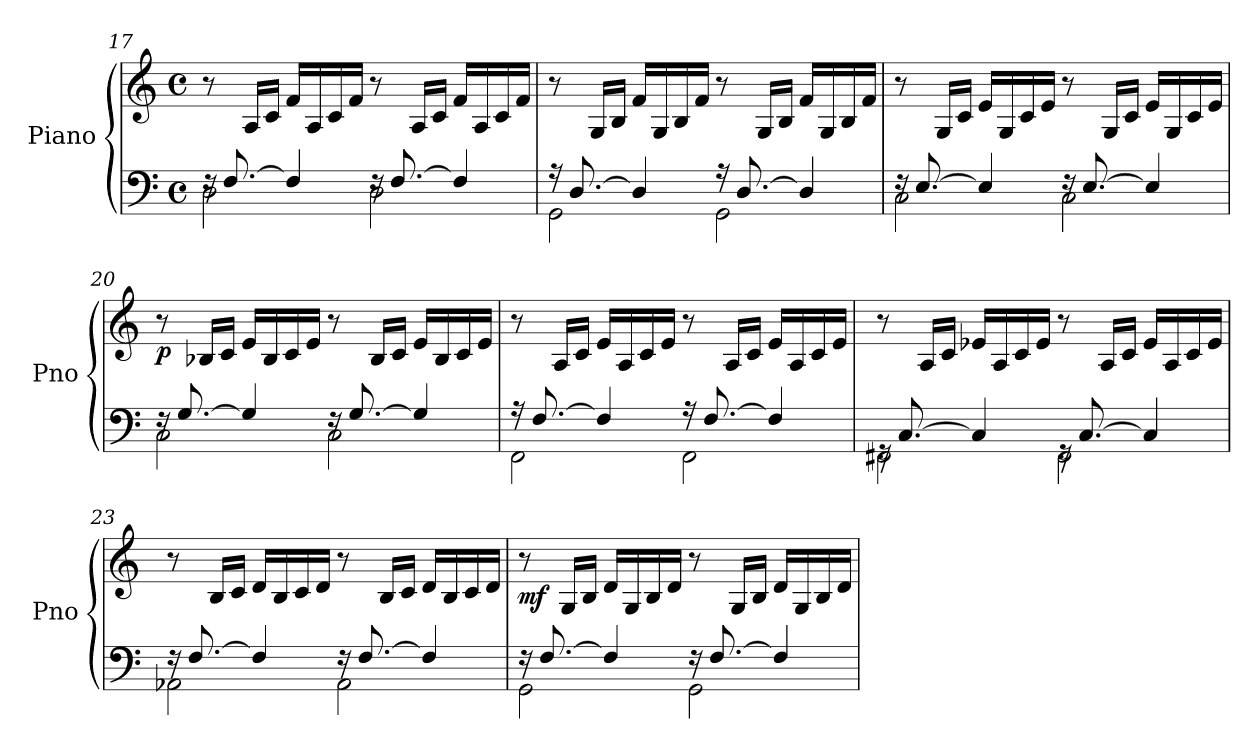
**kern	**kern	**dynam
*part1	*part1	*part1
*staff2	*staff1	*staff1/2
*I"Piano	*	*
*I'Pno	*	*
*clefF4	*clefG2	*
*k[]	*k[]	*
*M4/4	*M4/4	*
*met(c)	*met(c)	*
=17	=17	=17
*^	*	*
16rF	2D\	8r	.
[8.F/	.	.	.
.	.	16A/LL	.
.	.	16c/JJ	.
4F/]	.	16f/LL	.
.	.	16A/	.
.	.	16c/	.
.	.	16f/JJ	.
16rF	2D\	8r	.
[8.F/	.	.	.
.	.	16A/LL	.
.	.	16c/JJ	.
4F/]	.	16f/LL	.
.	.	16A/	.
.	.	16c/	.
.	.	16f/JJ	.
=18	=18	=18	=18
16r	2GG\	8r	.
[8.D/	.	.	.
.	.	16G/LL	.
.	.	16B/JJ	.
4D/]	.	16f/LL	.
.	.	16G/	.
.	.	16B/	.
.	.	16f/JJ	.
16r	2GG\	8r	.
[8.D/	.	.	.
.	.	16G/LL	.
.	.	16B/JJ	.
4D/]	.	16f/LL	.
.	.	16G/	.
.	.	16B/	.
.	.	16f/JJ	.
!!LO:PB:g=z
=19	=19	=19	=19
16rF	2C\	8r	.
[8.E/	.	.	.
.	.	16G/LL	.
.	.	16c/JJ	.
4E/]	.	16e/LL	.
.	.	16G/	.
.	.	16c/	.
.	.	16e/JJ	.
16rF	2C\	8r	.
[8.E/	.	.	.
.	.	16G/LL	.
.	.	16c/JJ	.
4E/]	.	16e/LL	.
.	.	16G/	.
.	.	16c/	.
.	.	16e/JJ	.
=20	=20	=20	=20
!	!	!	!LO:DY:b
16rF	2C\	8r	p
[8.G/	.	.	.
.	.	16B-X/LL	.
.	.	16c/JJ	.
4G/]	.	16e/LL	.
.	.	16B-/	.
.	.	16c/	.
.	.	16e/JJ	.
16rF	2C\	8r	.
[8.G/	.	.	.
.	.	16B-/LL	.
.	.	16c/JJ	.
4G/]	.	16e/LL	.
.	.	16B-/	.
.	.	16c/	.
.	.	16e/JJ	.
=21	=21	=21	=21
16r	2FF\	8r	.
[8.F/	.	.	.
.	.	16A/LL	.
.	.	16c/JJ	.
4F/]	.	16e/LL	.
.	.	16A/	.
.	.	16c/	.
.	.	16e/JJ	.
16r	2FF\	8r	.
[8.F/	.	.	.
.	.	16A/LL	.
.	.	16c/JJ	.
4F/]	.	16e/LL	.
.	.	16A/	.
.	.	16c/	.
.	.	16e/JJ	.
!!LO:LB:g=z
=22	=22	=22	=22
16rGG	2FF#X\	8r	.
[8.C/	.	.	.
.	.	16A/LL	.
.	.	16c/JJ	.
4C/]	.	16e-X/LL	.
.	.	16A/	.
.	.	16c/	.
.	.	16e-/JJ	.
16rGG	2FF#\	8r	.
[8.C/	.	.	.
.	.	16A/LL	.
.	.	16c/JJ	.
4C/]	.	16e-/LL	.
.	.	16A/	.
.	.	16c/	.
.	.	16e-/JJ	.
=23	=23	=23	=23
16rF	2AA-X\	8r	.
[8.F/	.	.	.
.	.	16B/LL	.
.	.	16c/JJ	.
4F/]	.	16d/LL	.
.	.	16B/	.
.	.	16c/	.
.	.	16d/JJ	.
16rF	2AA-\	8r	.
[8.F/	.	.	.
.	.	16B/LL	.
.	.	16c/JJ	.
4F/]	.	16d/LL	.
.	.	16B/	.
.	.	16c/	.
.	.	16d/JJ	.
=24	=24	=24	=24
!	!	!	!LO:DY:b
16rF	2GG\	8r	mf
[8.F/	.	.	.
.	.	16G/LL	.
.	.	16B/JJ	.
4F/]	.	16d/LL	.
.	.	16G/	.
.	.	16B/	.
.	.	16d/JJ	.
16rF	2GG\	8r	.
[8.F/	.	.	.
.	.	16G/LL	.
.	.	16B/JJ	.
4F/]	.	16d/LL	.
.	.	16G/	.
.	.	16B/	.
.	.	16d/JJ	.
*v	*v	*	*
=	=	=
*-	*-	*-
